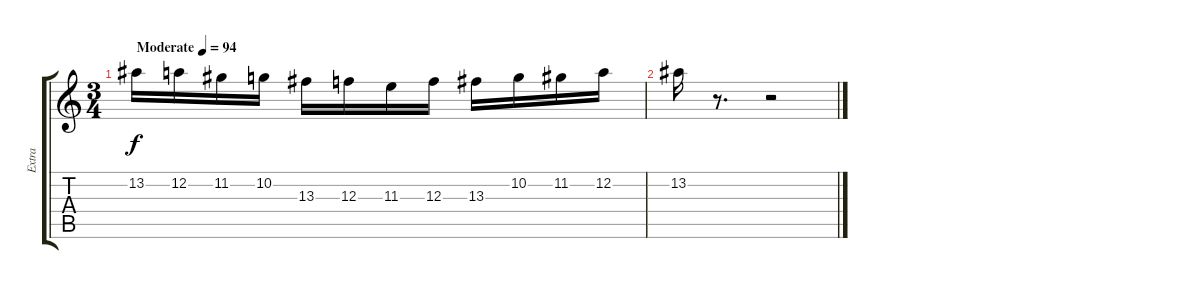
\track ("Extra" "Extra") {instrument distortionguitar}
\staff {score tabs}
\tuning (D4 A3 F3 C3 G2 C2) {hide}
\ts (3 4)
\section ("" "")
\tempo (94 "Moderate")
\clef g2
\ks c
13.2.16{dy f instrument distortionguitar} 12.2.16 11.2.16 10.2.16 13.3.16 12.3.16 11.3.16 12.3.16 13.3.16 10.2.16 11.2.16 12.2.16 |
13.2.16 r.8{d} r.2
